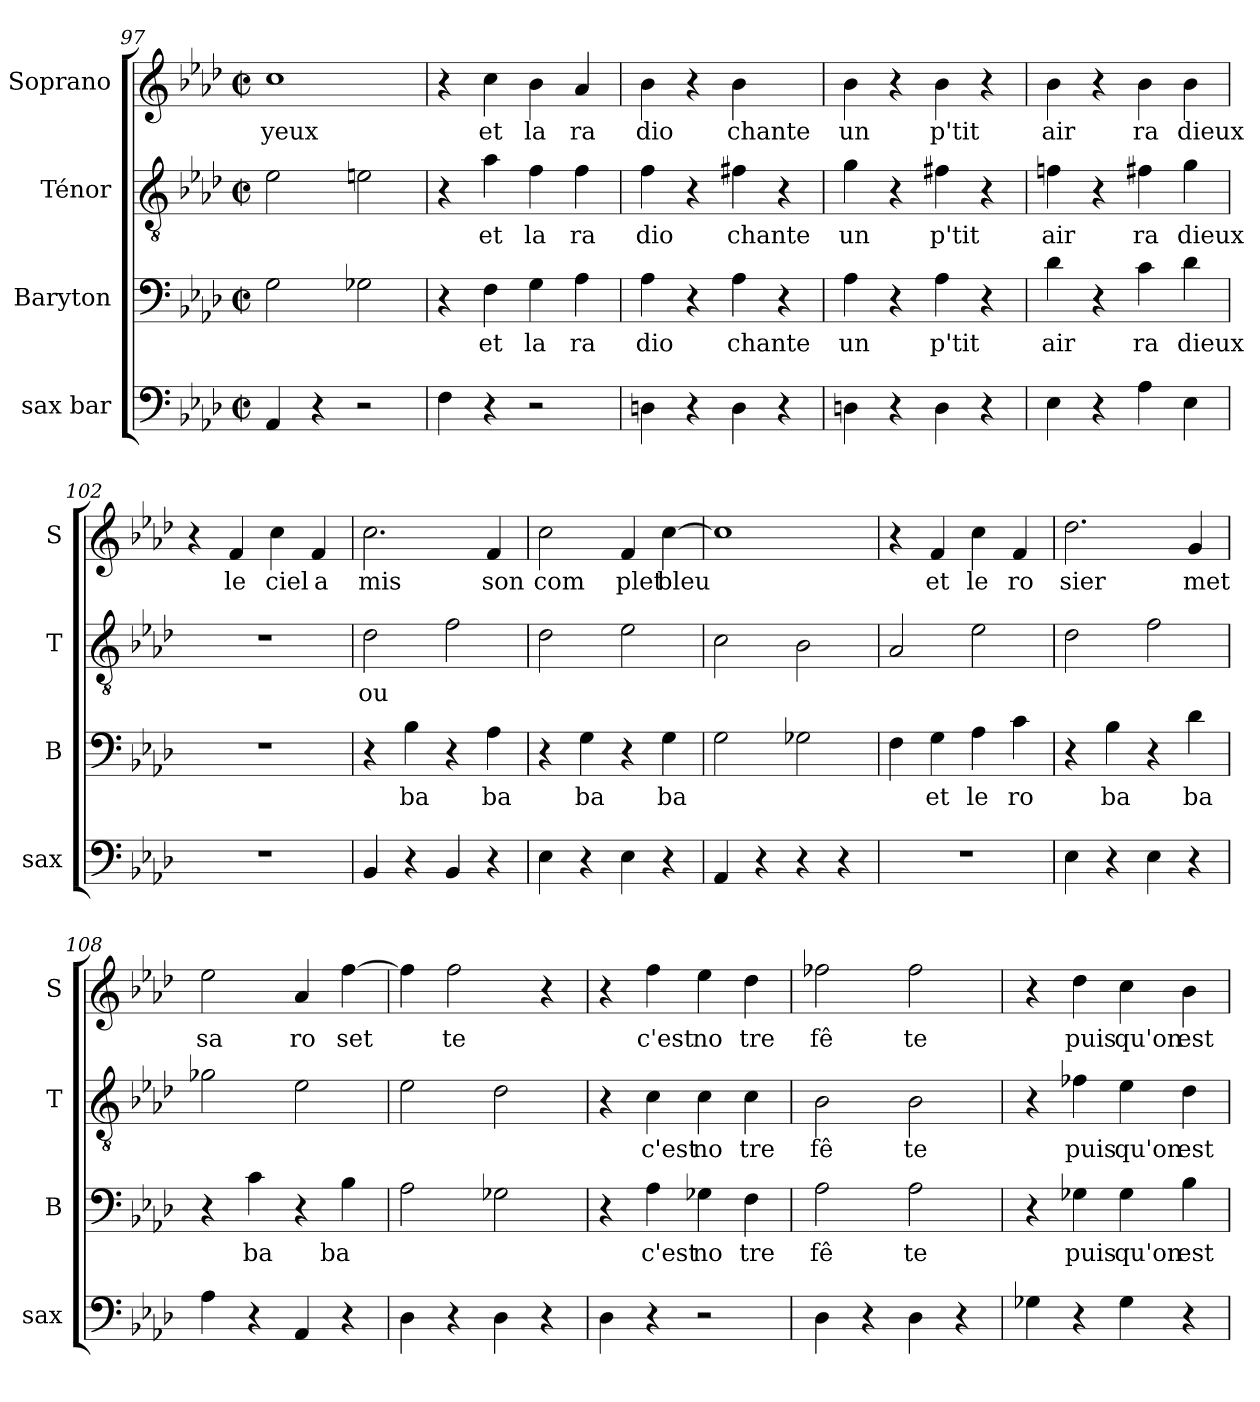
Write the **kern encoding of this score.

**kern	**kern	**text	**kern	**text	**kern	**text
*part4	*part3	*part3	*part2	*part2	*part1	*part1
*staff4	*staff3	*staff3	*staff2	*staff2	*staff1	*staff1
*I"sax bar	*I"Baryton	*	*I"Ténor	*	*I"Soprano	*
*I'sax	*I'B	*	*I'T	*	*I'S	*
!!LO:PB:g=z
*clefF4	*clefF4	*	*clefGv2	*	*clefG2	*
*k[b-e-a-d-]	*k[b-e-a-d-]	*	*k[b-e-a-d-]	*	*k[b-e-a-d-]	*
*A-:	*A-:	*	*A-:	*	*A-:	*
*M2/2	*M2/2	*	*M2/2	*	*M2/2	*
*met(c|)	*met(c|)	*	*met(c|)	*	*met(c|)	*
=97	=97	=97	=97	=97	=97	=97
!	!	!	!	!	!	!LO:LY:b
4AA-/	2G\	.	2e-\	.	1cc	yeux
4r	.	.	.	.	.	.
2r	2G-X\	.	2en\	.	.	.
=98	=98	=98	=98	=98	=98	=98
4F\	4r	.	4r	.	4r	.
!	!	!LO:LY:b	!	!LO:LY:b	!	!LO:LY:b
4r	4F\	et	4a-\	et	4cc\	et
!	!	!LO:LY:b	!	!LO:LY:b	!	!LO:LY:b
2r	4G\	la	4f\	la	4b-\	la
!	!	!LO:LY:b	!	!LO:LY:b	!	!LO:LY:b
.	4A-\	ra	4f\	ra	4a-/	ra
=99	=99	=99	=99	=99	=99	=99
!	!	!LO:LY:b	!	!LO:LY:b	!	!LO:LY:b
4Dn\	4A-\	dio	4f\	dio	4b-\	dio
4r	4r	.	4r	.	4r	.
!	!	!LO:LY:b	!	!LO:LY:b	!	!LO:LY:b
4D\	4A-\	chante	4f#X\	chante	4b-\	chante
4r	4r	.	4r	.	4ryy	.
=100	=100	=100	=100	=100	=100	=100
!	!	!LO:LY:b	!	!LO:LY:b	!	!LO:LY:b
4Dn\	4A-\	un	4g\	un	4b-\	un
4r	4r	.	4r	.	4r	.
!	!	!LO:LY:b	!	!LO:LY:b	!	!LO:LY:b
4D\	4A-\	p'tit	4f#X\	p'tit	4b-\	p'tit
4r	4r	.	4r	.	4r	.
!!LO:LB:g=z
=101	=101	=101	=101	=101	=101	=101
!	!	!LO:LY:b	!	!LO:LY:b	!	!LO:LY:b
4E-\	4d-\	air	4fn\	air	4b-\	air
4r	4r	.	4r	.	4r	.
!	!	!LO:LY:b	!	!LO:LY:b	!	!LO:LY:b
4A-\	4c\	ra	4f#X\	ra	4b-\	ra
!	!	!LO:LY:b	!	!LO:LY:b	!	!LO:LY:b
4E-\	4d-\	dieux	4g\	dieux	4b-\	dieux
=102	=102	=102	=102	=102	=102	=102
1r	1r	.	1r	.	4r	.
!	!	!	!	!	!	!LO:LY:b
.	.	.	.	.	4f/	le
!	!	!	!	!	!	!LO:LY:b
.	.	.	.	.	4cc\	ciel
!	!	!	!	!	!	!LO:LY:b
.	.	.	.	.	4f/	a
=103	=103	=103	=103	=103	=103	=103
!	!	!	!	!LO:LY:b	!	!LO:LY:b
4BB-/	4r	.	2d-\	ou	2.cc\	mis
!	!	!LO:LY:b	!	!	!	!
4r	4B-\	ba	.	.	.	.
4BB-/	4r	.	2f\	.	.	.
!	!	!LO:LY:b	!	!	!	!LO:LY:b
4r	4A-\	ba	.	.	4f/	son
=104	=104	=104	=104	=104	=104	=104
!	!	!	!	!	!	!LO:LY:b
4E-\	4r	.	2d-\	.	2cc\	com
!	!	!LO:LY:b	!	!	!	!
4r	4G\	ba	.	.	.	.
!	!	!	!	!	!	!LO:LY:b
4E-\	4r	.	2e-\	.	4f/	plet
!	!	!LO:LY:b	!	!	!	!LO:LY:b
4r	4G\	ba	.	.	[4cc\	bleu
!!LO:LB:g=z
=105	=105	=105	=105	=105	=105	=105
4AA-/	2G\	.	2c\	.	1cc]	.
4r	.	.	.	.	.	.
4r	2G-X\	.	2B-\	.	.	.
4r	.	.	.	.	.	.
=106	=106	=106	=106	=106	=106	=106
1r	4F\	.	2A-/	.	4r	.
!	!	!LO:LY:b	!	!	!	!LO:LY:b
.	4G\	et	.	.	4f/	et
!	!	!LO:LY:b	!	!	!	!LO:LY:b
.	4A-\	le	2e-\	.	4cc\	le
!	!	!LO:LY:b	!	!	!	!LO:LY:b
.	4c\	ro	.	.	4f/	ro
=107	=107	=107	=107	=107	=107	=107
!	!	!	!	!	!	!LO:LY:b
4E-\	4r	.	2d-\	.	2.dd-\	sier
!	!	!LO:LY:b	!	!	!	!
4r	4B-\	ba	.	.	.	.
4E-\	4r	.	2f\	.	.	.
!	!	!LO:LY:b	!	!	!	!LO:LY:b
4r	4d-\	ba	.	.	4g/	met
=108	=108	=108	=108	=108	=108	=108
!	!	!	!	!	!	!LO:LY:b
4A-\	4r	.	2g-X\	.	2ee-\	sa
!	!	!LO:LY:b	!	!	!	!
4r	4c\	ba	.	.	.	.
!	!	!	!	!	!	!LO:LY:b
4AA-/	4r	.	2e-\	.	4a-/	ro
!	!	!LO:LY:b	!	!	!	!LO:LY:b
4r	4B-\	ba	.	.	[4ff\	set
!!LO:PB:g=z
=109	=109	=109	=109	=109	=109	=109
4D-\	2A-\	.	2e-\	.	4ff\]	.
!	!	!	!	!	!	!LO:LY:b
4r	.	.	.	.	2ff\	te
4D-\	2G-X\	.	2d-\	.	.	.
4r	.	.	.	.	4r	.
=110	=110	=110	=110	=110	=110	=110
4D-\	4r	.	4r	.	4r	.
!	!	!LO:LY:b	!	!LO:LY:b	!	!LO:LY:b
4r	4A-\	c'est	4c\	c'est	4ff\	c'est
!	!	!LO:LY:b	!	!LO:LY:b	!	!LO:LY:b
2r	4G-X\	no	4c\	no	4ee-\	no
!	!	!LO:LY:b	!	!LO:LY:b	!	!LO:LY:b
.	4F\	tre	4c\	tre	4dd-\	tre
=111	=111	=111	=111	=111	=111	=111
!	!	!LO:LY:b	!	!LO:LY:b	!	!LO:LY:b
4D-\	2A-\	fê	2B-\	fê	2ff-X\	fê
4r	.	.	.	.	.	.
!	!	!LO:LY:b	!	!LO:LY:b	!	!LO:LY:b
4D-\	2A-\	te	2B-\	te	2ff-\	te
4r	.	.	.	.	.	.
=112	=112	=112	=112	=112	=112	=112
4G-X\	4r	.	4r	.	4r	.
!	!	!LO:LY:b	!	!LO:LY:b	!	!LO:LY:b
4r	4G-X\	puis	4f-X\	puis	4dd-\	puis
!	!	!LO:LY:b	!	!LO:LY:b	!	!LO:LY:b
4G-\	4G-\	qu'on	4e-\	qu'on	4cc\	qu'on
!	!	!LO:LY:b	!	!LO:LY:b	!	!LO:LY:b
4r	4B-\	est	4d-\	est	4b-\	est
=	=	=	=	=	=	=
*-	*-	*-	*-	*-	*-	*-
